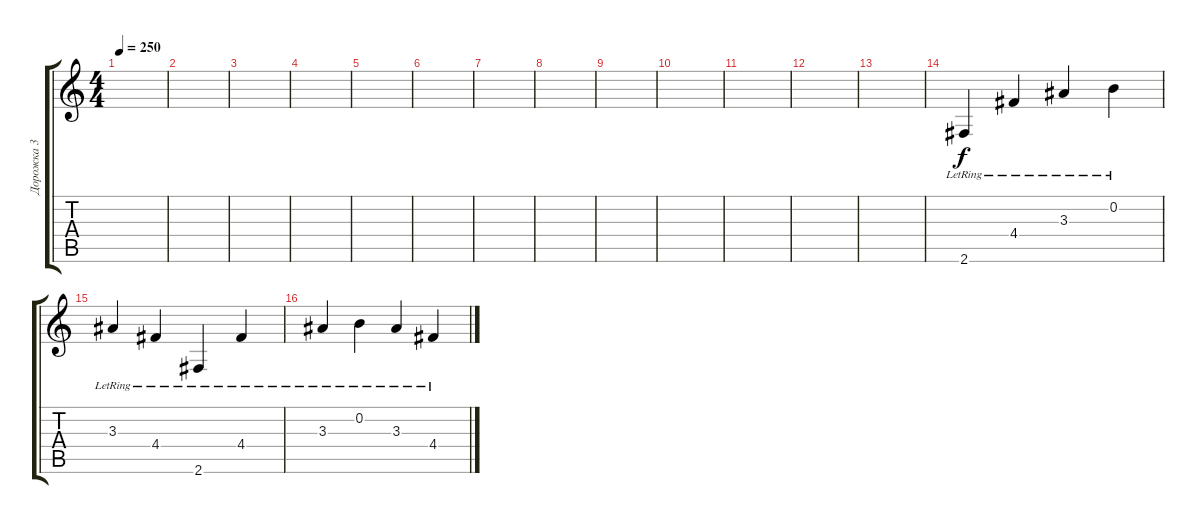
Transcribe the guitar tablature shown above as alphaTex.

\track ("Дорожка 3" "Дорожка 3") {instrument electricguitarclean}
\staff {score tabs}
\tuning (E4 B3 G3 D3 A2 E2) {hide}
\ts (4 4)
\tempo 250
\clef g2
\ks c
|
|
|
|
|
|
|
|
|
|
|
|
|
2.6{lr}.4 4.4{lr}.4 3.3{lr}.4 0.2{lr}.4 |
3.3{lr}.4 4.4{lr}.4 2.6{lr}.4 4.4{lr}.4 |
3.3{lr}.4 0.2{lr}.4 3.3{lr}.4 4.4{lr}.4
